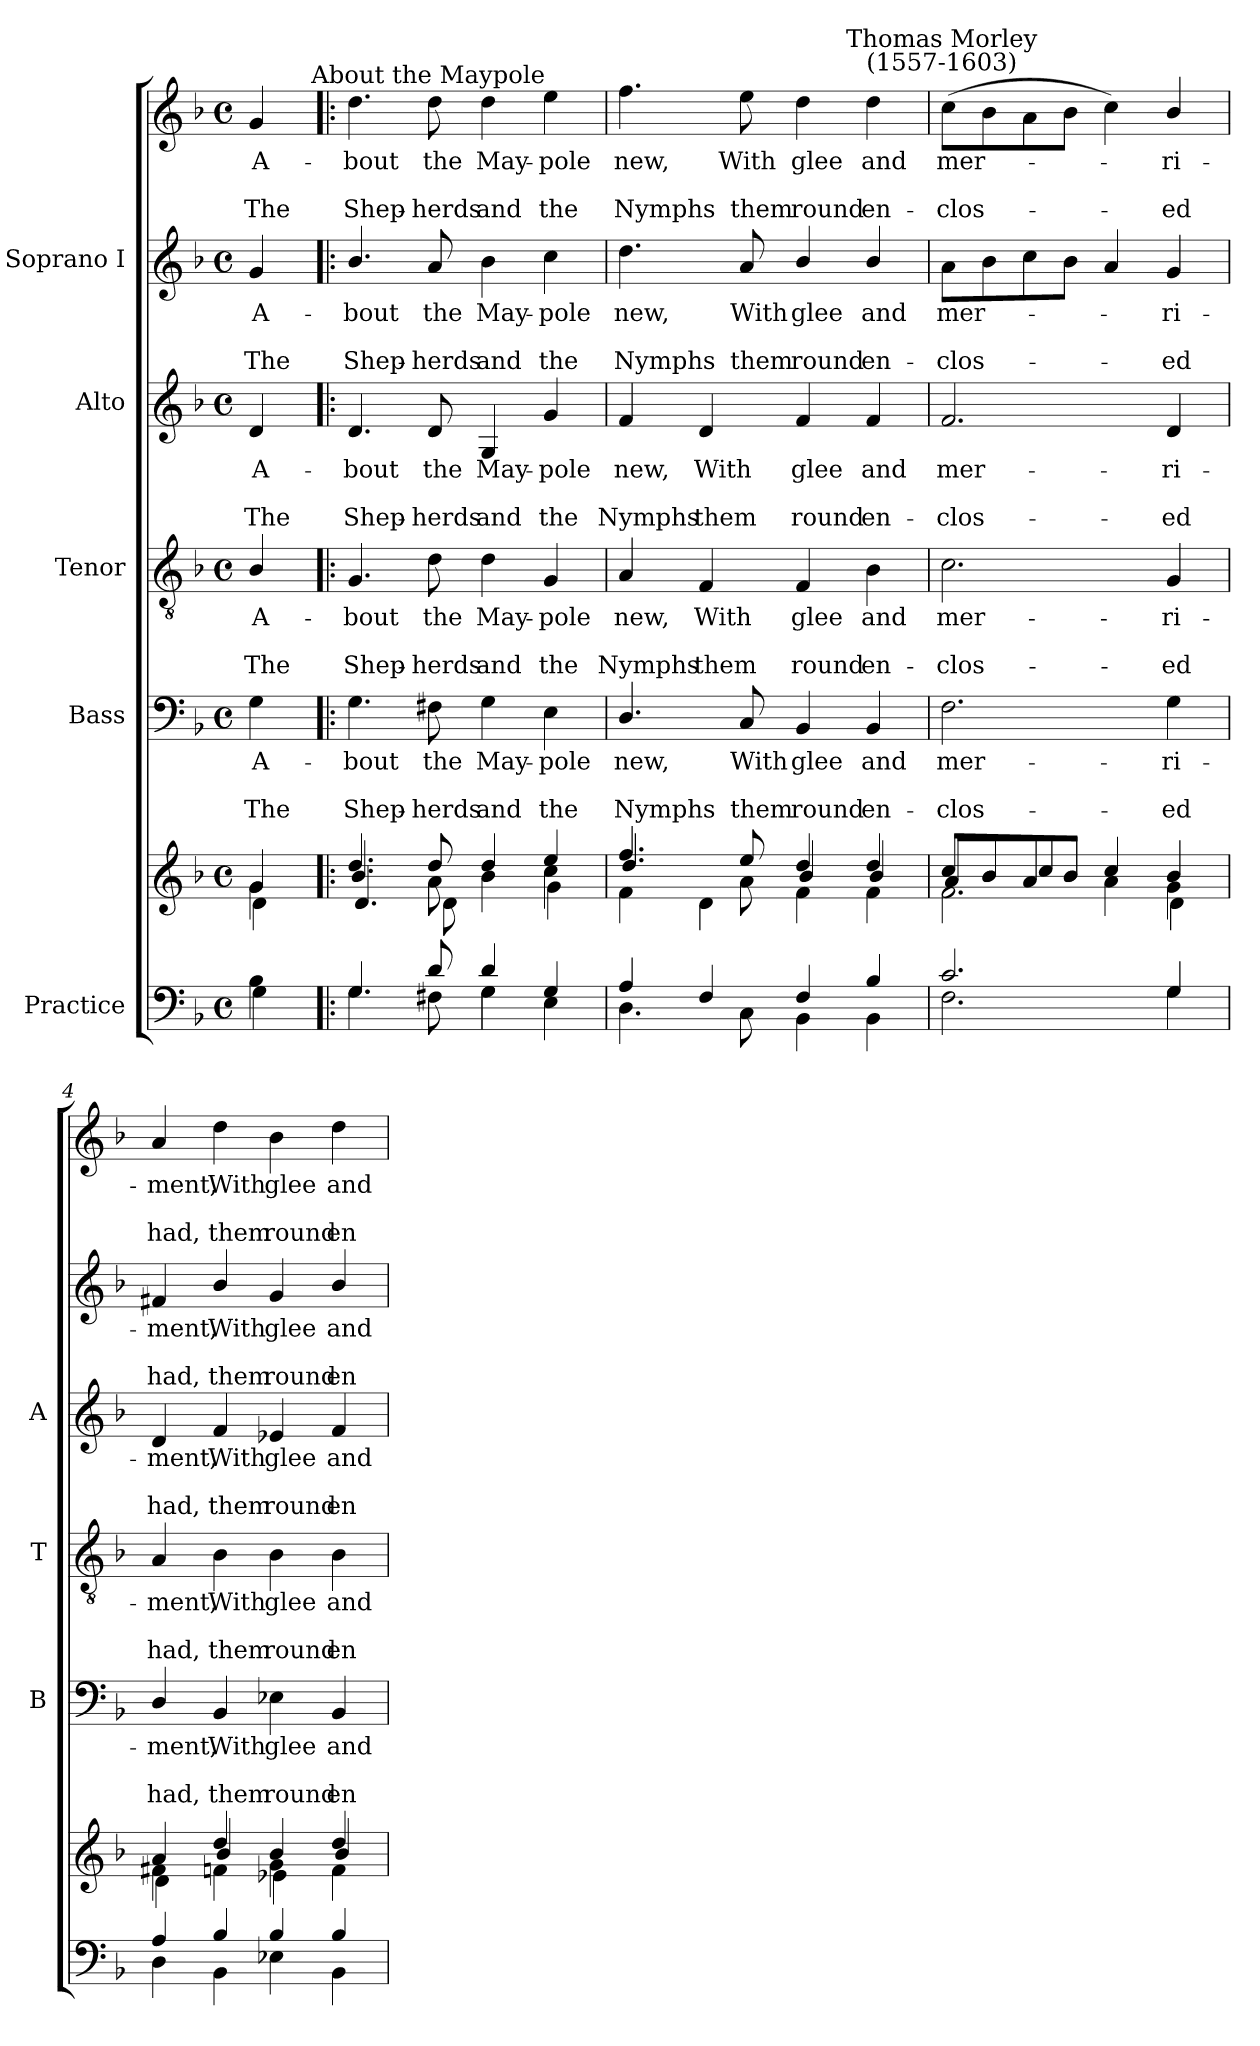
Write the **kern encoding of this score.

**kern	**kern	**kern	**text	**text	**text	**kern	**text	**text	**text	**kern	**text	**text	**text	**kern	**text	**text	**text	**kern	**text	**text	**text
*part5	*part5	*part4	*part4	*part4	*part4	*part3	*part3	*part3	*part3	*part2	*part2	*part2	*part2	*part1	*part1	*part1	*part1	*part1	*part1	*part1	*part1
*staff7	*staff6	*staff5	*staff5	*staff5	*staff5	*staff4	*staff4	*staff4	*staff4	*staff3	*staff3	*staff3	*staff3	*staff2	*staff2	*staff2	*staff2	*staff1	*staff1	*staff1	*staff1
*I"Practice	*	*I"Bass	*	*	*	*I"Tenor	*	*	*	*I"Alto	*	*	*	*I"Soprano I	*	*	*	*	*	*	*
*	*	*I'B	*	*	*	*I'T	*	*	*	*I'A	*	*	*	*	*	*	*	*	*	*	*
*clefF4	*clefG2	*clefF4	*	*	*	*clefGv2	*	*	*	*clefG2	*	*	*	*clefG2	*	*	*	*clefG2	*	*	*
*k[b-]	*k[b-]	*k[b-]	*	*	*	*k[b-]	*	*	*	*k[b-]	*	*	*	*k[b-]	*	*	*	*k[b-]	*	*	*
*F:	*F:	*F:	*	*	*	*F:	*	*	*	*F:	*	*	*	*F:	*	*	*	*F:	*	*	*
*M4/4	*M4/4	*M4/4	*	*	*	*M4/4	*	*	*	*M4/4	*	*	*	*M4/4	*	*	*	*M4/4	*	*	*
*met(c)	*met(c)	*met(c)	*	*	*	*met(c)	*	*	*	*met(c)	*	*	*	*met(c)	*	*	*	*met(c)	*	*	*
=	=	=	=	=	=	=	=	=	=	=	=	=	=	=	=	=	=	=	=	=	=
*^	*^	*	*	*	*	*	*	*	*	*	*	*	*	*	*	*	*	*	*	*	*
*	*	*	*^	*	*	*	*	*	*	*	*	*	*	*	*	*	*	*	*	*	*	*	*
!	!	!	!	!	!	!LO:LY:b	!	!LO:LY:b	!	!LO:LY:b	!	!LO:LY:b	!	!LO:LY:b	!	!LO:LY:b	!	!LO:LY:b	!	!LO:LY:b	!	!LO:LY:b	!	!LO:LY:b
4B-\	4G\	4g/	4g	4d\	4G	A-	.	-The	4B-/	A-	.	-The	4d	A-	.	-The	4g	A-	.	-The	4g	A-	.	-The
=1!|:	=1!|:	=1!|:	=1!|:	=1!|:	=1!|:	=1!|:	=1!|:	=1!|:	=1!|:	=1!|:	=1!|:	=1!|:	=1!|:	=1!|:	=1!|:	=1!|:	=1!|:	=1!|:	=1!|:	=1!|:	=1!|:	=1!|:	=1!|:	=1!|:
*	*^	*	*	*	*	*	*	*	*	*	*	*	*	*	*	*	*	*	*	*	*	*	*	*
!	!	!	!	!	!	!	!LO:LY:b	!	!LO:LY:b	!	!LO:LY:b	!	!LO:LY:b	!	!LO:LY:b	!	!LO:LY:b	!	!LO:LY:b	!	!LO:LY:b	!	!LO:LY:b	!	!LO:LY:b
2ryy	4.G/	4.G\	4.dd/	4.b-/	4.d/	4.G	bout	.	Shep-	4.G	bout	.	Shep-	4.d	bout	.	Shep-	4.b-/	bout	.	Shep-	4.dd	bout	.	Shep-
!	!	!	!	!	!	!	!	!	!	!	!	!	!	!	!	!	!	!	!	!	!	!LO:TX:a:cj:t=About the Maypole	!	!	!
!	!	!	!	!	!	!	!LO:LY:b	!	!LO:LY:b	!	!LO:LY:b	!	!LO:LY:b	!	!LO:LY:b	!	!LO:LY:b	!	!LO:LY:b	!	!LO:LY:b	!	!LO:LY:b	!	!LO:LY:b
.	8d/	8F#X\	8dd/	8a	8d\	8F#X	-the	.	herds	8d	-the	.	herds	8d	-the	.	herds	8a	-the	.	herds	8dd	-the	.	herds
!	!	!	!	!	!	!	!LO:LY:b	!	!LO:LY:b	!	!LO:LY:b	!	!LO:LY:b	!	!LO:LY:b	!	!LO:LY:b	!	!LO:LY:b	!	!LO:LY:b	!	!LO:LY:b	!	!LO:LY:b
4G\	4d/	4G\	4dd/	4b-	4ryy	4G	May-	.	-and	4d	May-	.	-and	4G	May-	.	-and	4b-	May-	.	-and	4dd	May-	.	-and
!	!	!	!	!	!	!	!LO:LY:b	!	!LO:LY:b	!	!LO:LY:b	!	!LO:LY:b	!	!LO:LY:b	!	!LO:LY:b	!	!LO:LY:b	!	!LO:LY:b	!	!LO:LY:b	!	!LO:LY:b
4ryy	4G/	4E\	4ee/	4cc	4g\	4E	pole	.	the	4G	pole	.	the	4g	pole	.	the	4cc	pole	.	the	4ee	pole	.	the
=2	=2	=2	=2	=2	=2	=2	=2	=2	=2	=2	=2	=2	=2	=2	=2	=2	=2	=2	=2	=2	=2	=2	=2	=2	=2
!	!	!	!	!	!	!	!LO:LY:b	!	!LO:LY:b	!	!LO:LY:b	!	!LO:LY:b	!	!LO:LY:b	!	!LO:LY:b	!	!LO:LY:b	!	!LO:LY:b	!	!LO:LY:b	!	!LO:LY:b
*	*v	*v	*	*	*	*	*	*	*	*	*	*	*	*	*	*	*	*	*	*	*	*	*	*	*
4A/	4.D\	4.ff/	4.dd/	4f\	4.D/	new,	.	Nymphs	4A	new,	.	Nymphs	4f	new,	.	Nymphs	4.dd	-new,	.	Nymphs	4.ff	new,	.	Nymphs
!	!	!	!	!	!	!	!	!	!	!LO:LY:b	!	!LO:LY:b	!	!LO:LY:b	!	!LO:LY:b	!	!	!	!	!	!	!	!
4F/	.	.	.	4d\	.	.	.	.	4F	With	.	them	4d	With	.	them	.	.	.	.	.	.	.	.
!	!	!	!	!	!	!LO:LY:b	!	!LO:LY:b	!	!	!	!	!	!	!	!	!	!LO:LY:b	!	!LO:LY:b	!	!LO:LY:b	!	!LO:LY:b
.	8C\	8ee/	8a	.	8C	With	.	them	.	.	.	.	.	.	.	.	8a	With	.	them	8ee	With	.	them
!	!	!	!	!	!	!LO:LY:b	!	!LO:LY:b	!	!LO:LY:b	!	!LO:LY:b	!	!LO:LY:b	!	!LO:LY:b	!	!LO:LY:b	!	!LO:LY:b	!	!LO:LY:b	!	!LO:LY:b
4F/	4BB-\	4dd/	4b-/	4f\	4BB-	glee	.	round	4F	glee	.	round	4f	glee	.	round	4b-/	glee	.	round	4dd	glee	.	round
!	!	!	!	!	!	!LO:LY:b	!	!LO:LY:b	!	!LO:LY:b	!	!LO:LY:b	!	!LO:LY:b	!	!LO:LY:b	!	!LO:LY:b	!	!LO:LY:b	!	!LO:LY:b	!	!LO:LY:b
4B-/	4BB-\	4dd/	4b-/	4f\	4BB-	and	.	en-	4B-	and	.	en-	4f	and	.	en-	4b-/	and	.	en-	4dd	and	.	en-
=3	=3	=3	=3	=3	=3	=3	=3	=3	=3	=3	=3	=3	=3	=3	=3	=3	=3	=3	=3	=3	=3	=3	=3	=3
!	!	!	!	!	!	!	!	!	!	!	!	!	!	!	!	!	!	!	!	!	!LO:TX:a:cj:t=Thomas Morley\n(1557-1603)	!	!	!
!	!	!	!	!	!	!LO:LY:b	!	!LO:LY:b	!	!LO:LY:b	!	!LO:LY:b	!	!LO:LY:b	!	!LO:LY:b	!	!LO:LY:b	!	!LO:LY:b	!	!LO:LY:b	!	!LO:LY:b
2.c/	2.F\	8cc/L	8a/L	2.f\	2.F	-mer-	.	-clos-	2.c	-mer-	.	-clos-	2.f	-mer-	.	-clos-	8aL	mer-	.	clos-	(>8ccL	-mer-	.	-clos-
.	.	8b-/	8b-/	.	.	.	.	.	.	.	.	.	.	.	.	.	8b-	.	.	.	8b-	.	.	.
.	.	8a/	8cc/	.	.	.	.	.	.	.	.	.	.	.	.	.	8cc	.	.	.	8a	.	.	.
.	.	8b-/J	8b-/J	.	.	.	.	.	.	.	.	.	.	.	.	.	8b-J	.	.	.	8b-J	.	.	.
.	.	4cc/	4a	.	.	.	.	.	.	.	.	.	.	.	.	.	4a	.	.	.	4cc)	.	.	.
!	!	!	!	!	!	!LO:LY:b	!	!LO:LY:b	!	!LO:LY:b	!	!LO:LY:b	!	!LO:LY:b	!	!LO:LY:b	!	!LO:LY:b	!	!LO:LY:b	!	!LO:LY:b	!	!LO:LY:b
4G/	4G\	4b-/	4g	4d\	4G	-ri-	.	-ed	4G	-ri-	.	-ed	4d	-ri-	.	-ed	4g	ri-	.	-ed	4b-/	ri-	.	-ed
=4	=4	=4	=4	=4	=4	=4	=4	=4	=4	=4	=4	=4	=4	=4	=4	=4	=4	=4	=4	=4	=4	=4	=4	=4
!	!	!	!	!	!	!LO:LY:b	!	!LO:LY:b	!	!LO:LY:b	!	!LO:LY:b	!	!LO:LY:b	!	!LO:LY:b	!	!LO:LY:b	!	!LO:LY:b	!	!LO:LY:b	!	!LO:LY:b
4A/	4D\	4a/	4f#X	4d\	4D/	ment,	.	had,	4A	ment,	.	had,	4d	ment,	.	had,	4f#X	-ment,	.	had,	4a	ment,	.	had,
!	!	!	!	!	!	!LO:LY:b	!	!LO:LY:b	!	!LO:LY:b	!	!LO:LY:b	!	!LO:LY:b	!	!LO:LY:b	!	!LO:LY:b	!	!LO:LY:b	!	!LO:LY:b	!	!LO:LY:b
4B-/	4BB-\	4dd/	4b-/	4f\	4BB-	With	.	them	4B-	With	.	them	4f	With	.	them	4b-/	With	.	them	4dd	With	.	them
!	!	!	!	!	!	!LO:LY:b	!	!LO:LY:b	!	!LO:LY:b	!	!LO:LY:b	!	!LO:LY:b	!	!LO:LY:b	!	!LO:LY:b	!	!LO:LY:b	!	!LO:LY:b	!	!LO:LY:b
4B-/	4E-X\	4b-/	4g	4e-X\	4E-X	glee	.	round	4B-	glee	.	round	4e-X	glee	.	round	4g	glee	.	round	4b-	glee	.	round
!	!	!	!	!	!	!LO:LY:b	!	!LO:LY:b	!	!LO:LY:b	!	!LO:LY:b	!	!LO:LY:b	!	!LO:LY:b	!	!LO:LY:b	!	!LO:LY:b	!	!LO:LY:b	!	!LO:LY:b
4B-/	4BB-\	4dd/	4b-/	4f\	4BB-	and	.	en-	4B-	and	.	en-	4f	and	.	en-	4b-/	and	.	en-	4dd	and	.	en-
*v	*v	*	*	*	*	*	*	*	*	*	*	*	*	*	*	*	*	*	*	*	*	*	*	*
*	*v	*v	*v	*	*	*	*	*	*	*	*	*	*	*	*	*	*	*	*	*	*	*	*
=	=	=	=	=	=	=	=	=	=	=	=	=	=	=	=	=	=	=	=	=	=
*-	*-	*-	*-	*-	*-	*-	*-	*-	*-	*-	*-	*-	*-	*-	*-	*-	*-	*-	*-	*-	*-
